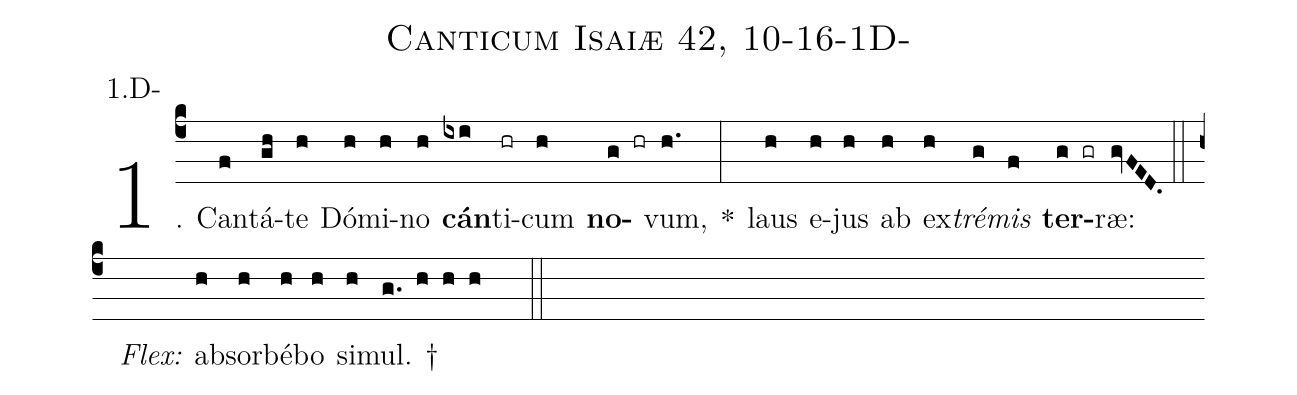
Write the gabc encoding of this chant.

name: Canticum Isaiæ 42, 10-16-1D-;
annotation: 1.D-;
%%
(c4)1. Can(f)tá(gh)te(h) Dó(h)mi(h)no(h) <b>cán</b>(ixi)ti(hr)cum(h) <b>no</b>(g hr)vum,(h.) *(:) laus(h) e(h)jus(h) ab(h) ex(h)<i>tré</i>(g)<i>mis</i>(f) <b>ter</b>(g gr)ræ:(gvFED.) (::)
<i>Flex:</i>()  ab(h)sor(h)bé(h)bo(h) si(h)mul. †(g. h h h  ::)
